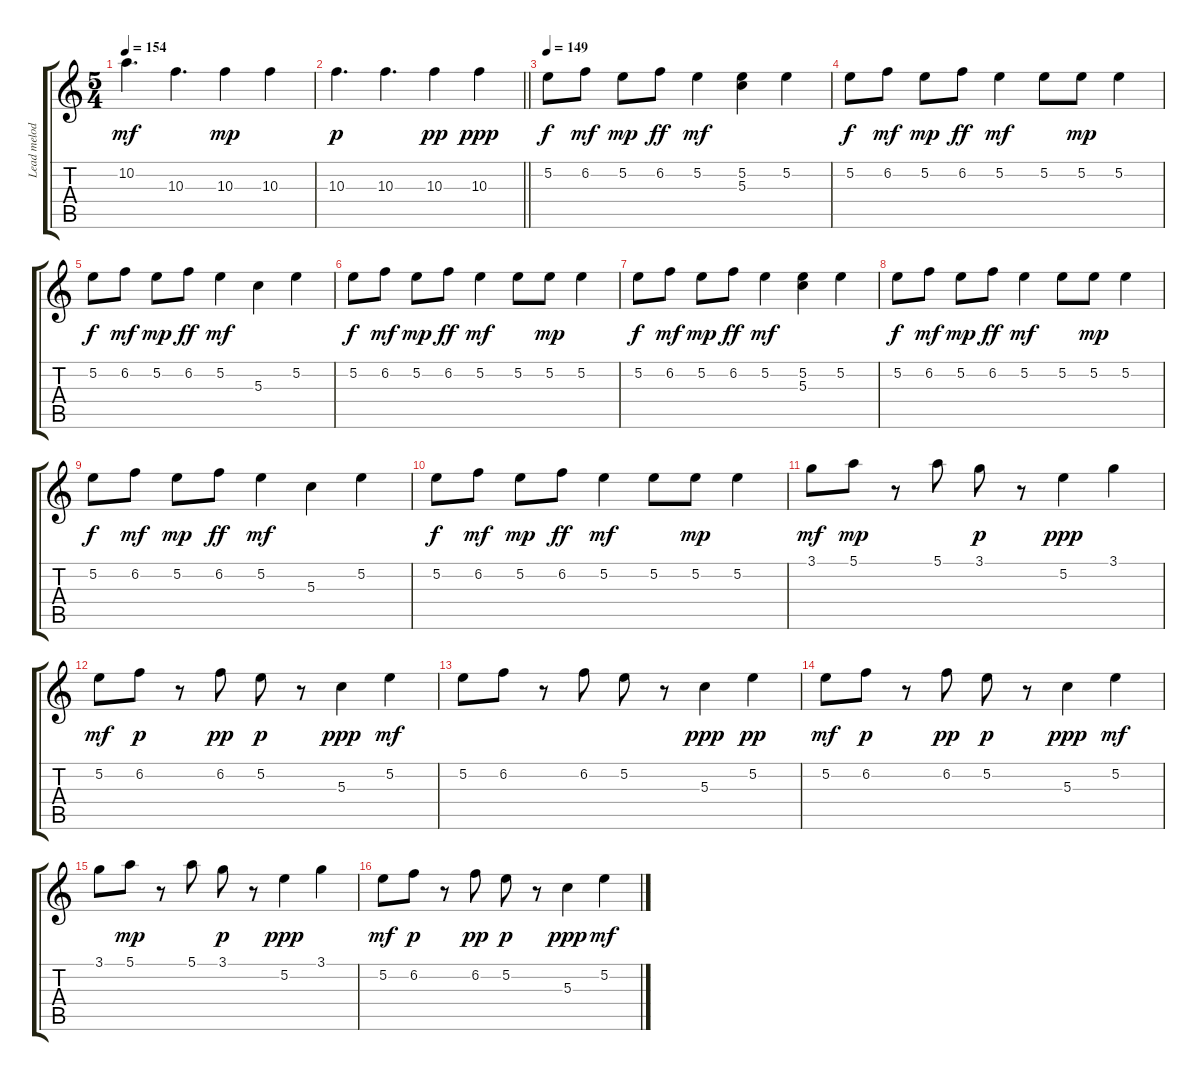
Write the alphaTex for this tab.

\track ("Lead melody guitar" "Lead melod") {instrument electricguitarjazz}
\staff {score tabs}
\tuning (E4 B3 G3 D3 A2 E2) {hide}
\ts (5 4)
\tempo 154
\clef g2
\ks c
10.2.4{d dy mf} 10.3.4{d} 10.3.4{dy mp} 10.3.4 |
\barLineRight lightlight
10.3.4{d dy p} 10.3.4{d} 10.3.4{dy pp} 10.3.4{dy ppp} |
\tempo 149
5.2.8{dy f volume 8} 6.2.8{dy mf} 5.2.8{dy mp} 6.2.8{dy ff} 5.2.4{dy mf} (5.2 5.3).4 5.2.4 |
5.2.8{dy f} 6.2.8{dy mf} 5.2.8{dy mp} 6.2.8{dy ff} 5.2.4{dy mf} 5.2.8 5.2.8{dy mp} 5.2.4 |
5.2.8{dy f} 6.2.8{dy mf} 5.2.8{dy mp} 6.2.8{dy ff} 5.2.4{dy mf} 5.3.4 5.2.4 |
5.2.8{dy f} 6.2.8{dy mf} 5.2.8{dy mp} 6.2.8{dy ff} 5.2.4{dy mf} 5.2.8 5.2.8{dy mp} 5.2.4 |
5.2.8{dy f} 6.2.8{dy mf} 5.2.8{dy mp} 6.2.8{dy ff} 5.2.4{dy mf} (5.2 5.3).4 5.2.4 |
5.2.8{dy f} 6.2.8{dy mf} 5.2.8{dy mp} 6.2.8{dy ff} 5.2.4{dy mf} 5.2.8 5.2.8{dy mp} 5.2.4 |
5.2.8{dy f} 6.2.8{dy mf} 5.2.8{dy mp} 6.2.8{dy ff} 5.2.4{dy mf} 5.3.4 5.2.4 |
5.2.8{dy f} 6.2.8{dy mf} 5.2.8{dy mp} 6.2.8{dy ff} 5.2.4{dy mf} 5.2.8 5.2.8{dy mp} 5.2.4 |
3.1.8{dy mf volume 4} 5.1.8{dy mp} r.8 5.1.8 3.1.8{dy p} r.8 5.2.4{dy ppp} 3.1.4 |
5.2.8{dy mf} 6.2.8{dy p} r.8 6.2.8{dy pp} 5.2.8{dy p} r.8 5.3.4{dy ppp} 5.2.4{dy mf} |
5.2.8 6.2.8 r.8 6.2.8 5.2.8 r.8 5.3.4{dy ppp} 5.2.4{dy pp} |
5.2.8{dy mf} 6.2.8{dy p} r.8 6.2.8{dy pp} 5.2.8{dy p} r.8 5.3.4{dy ppp} 5.2.4{dy mf} |
3.1.8{volume 3} 5.1.8{dy mp} r.8 5.1.8 3.1.8{dy p} r.8 5.2.4{dy ppp} 3.1.4 |
5.2.8{dy mf} 6.2.8{dy p} r.8 6.2.8{dy pp} 5.2.8{dy p} r.8 5.3.4{dy ppp} 5.2.4{dy mf}
